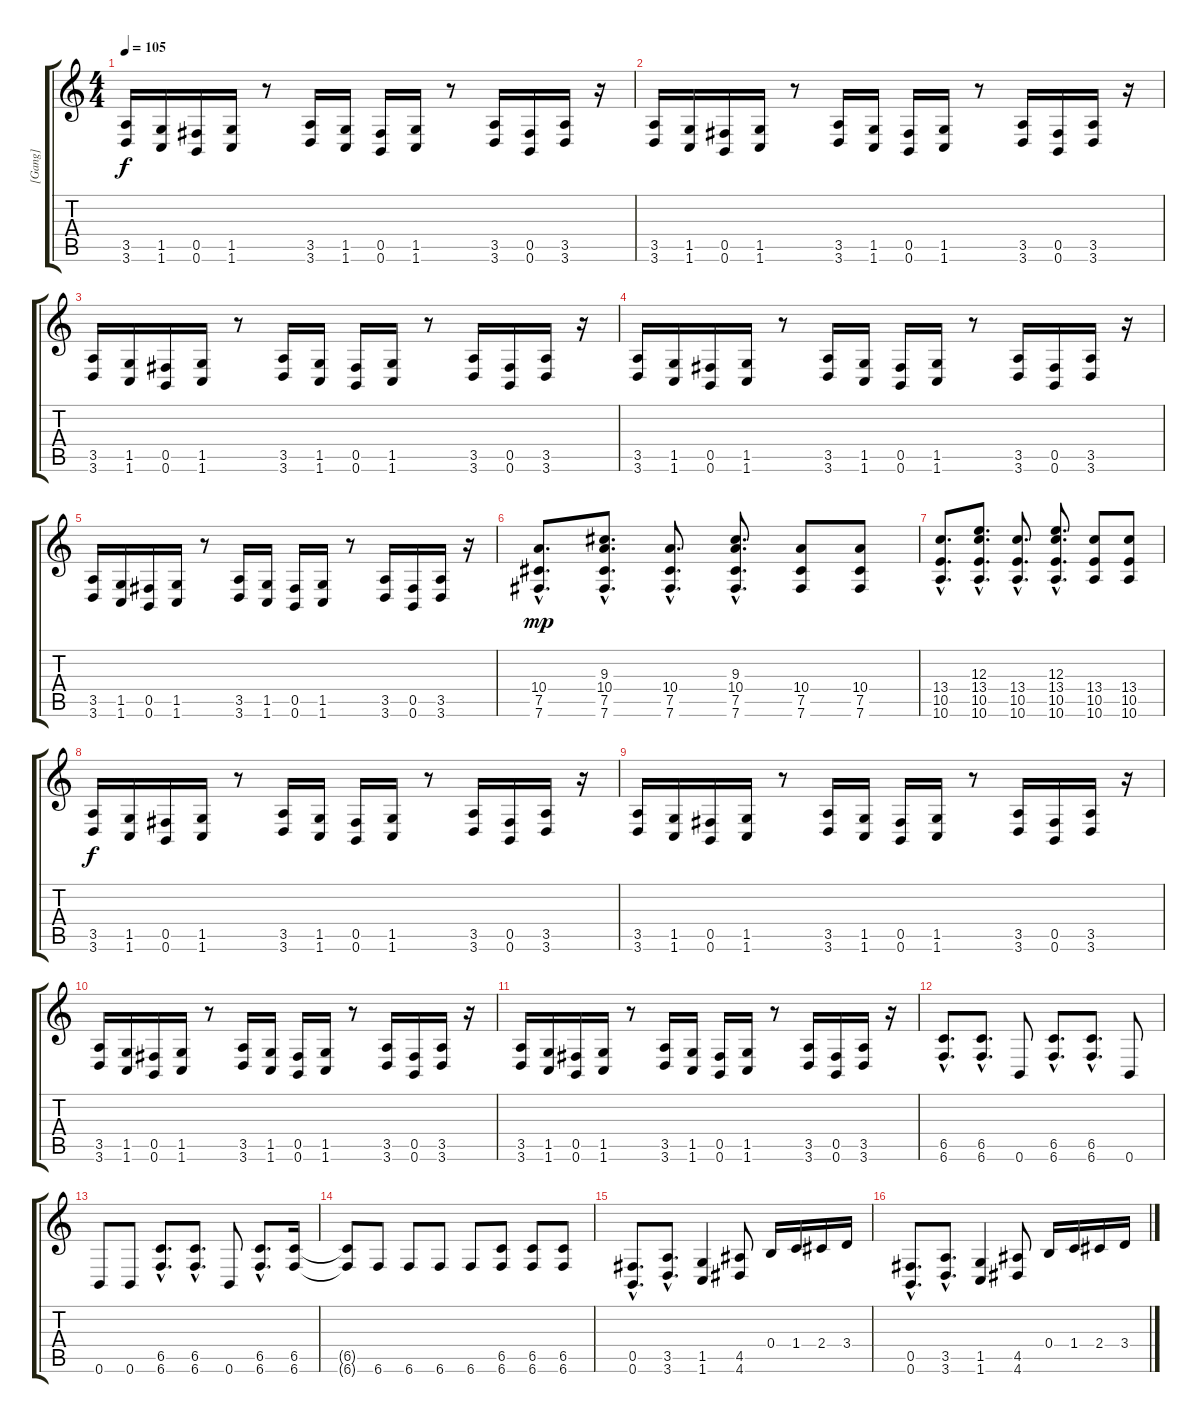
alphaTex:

\track ("[Gang]" "[Gang]") {instrument distortionguitar}
\staff {score tabs}
\tuning (Db4 Ab3 E3 B2 Gb2 B1) {hide}
\ts (4 4)
\tempo 105
\clef g2
\ks c
(3.5 3.6).16{dy f} (1.5 1.6).16 (0.5 0.6).16 (1.5 1.6).16 r.8 (3.5 3.6).16 (1.5 1.6).16 (0.5 0.6).16 (1.5 1.6).16 r.8 (3.5 3.6).16 (0.5 0.6).16 (3.5 3.6).16 r.16 |
(3.5 3.6).16 (1.5 1.6).16 (0.5 0.6).16 (1.5 1.6).16 r.8 (3.5 3.6).16 (1.5 1.6).16 (0.5 0.6).16 (1.5 1.6).16 r.8 (3.5 3.6).16 (0.5 0.6).16 (3.5 3.6).16 r.16 |
(3.5 3.6).16 (1.5 1.6).16 (0.5 0.6).16 (1.5 1.6).16 r.8 (3.5 3.6).16 (1.5 1.6).16 (0.5 0.6).16 (1.5 1.6).16 r.8 (3.5 3.6).16 (0.5 0.6).16 (3.5 3.6).16 r.16 |
(3.5 3.6).16 (1.5 1.6).16 (0.5 0.6).16 (1.5 1.6).16 r.8 (3.5 3.6).16 (1.5 1.6).16 (0.5 0.6).16 (1.5 1.6).16 r.8 (3.5 3.6).16 (0.5 0.6).16 (3.5 3.6).16 r.16 |
(3.5 3.6).16 (1.5 1.6).16 (0.5 0.6).16 (1.5 1.6).16 r.8 (3.5 3.6).16 (1.5 1.6).16 (0.5 0.6).16 (1.5 1.6).16 r.8 (3.5 3.6).16 (0.5 0.6).16 (3.5 3.6).16 r.16 |
(10.4{hac} 7.5{hac} 7.6{hac}).8{d dy mp} (9.3{hac} 10.4{hac} 7.5{hac} 7.6{hac}).8{d} (10.4{hac} 7.5{hac} 7.6{hac}).8{d} (9.3{hac} 10.4{hac} 7.5{hac} 7.6{hac}).8{d} (10.4 7.5 7.6).8 (10.4 7.5 7.6).8 |
(13.4{hac} 10.5{hac} 10.6{hac}).8{d} (12.3{hac} 13.4{hac} 10.5{hac} 10.6{hac}).8{d} (13.4{hac} 10.5{hac} 10.6{hac}).8{d} (12.3{hac} 13.4{hac} 10.5{hac} 10.6{hac}).8{d} (13.4 10.5 10.6).8 (13.4 10.5 10.6).8 |
(3.5 3.6).16{dy f} (1.5 1.6).16 (0.5 0.6).16 (1.5 1.6).16 r.8 (3.5 3.6).16 (1.5 1.6).16 (0.5 0.6).16 (1.5 1.6).16 r.8 (3.5 3.6).16 (0.5 0.6).16 (3.5 3.6).16 r.16 |
(3.5 3.6).16 (1.5 1.6).16 (0.5 0.6).16 (1.5 1.6).16 r.8 (3.5 3.6).16 (1.5 1.6).16 (0.5 0.6).16 (1.5 1.6).16 r.8 (3.5 3.6).16 (0.5 0.6).16 (3.5 3.6).16 r.16 |
(3.5 3.6).16 (1.5 1.6).16 (0.5 0.6).16 (1.5 1.6).16 r.8 (3.5 3.6).16 (1.5 1.6).16 (0.5 0.6).16 (1.5 1.6).16 r.8 (3.5 3.6).16 (0.5 0.6).16 (3.5 3.6).16 r.16 |
(3.5 3.6).16 (1.5 1.6).16 (0.5 0.6).16 (1.5 1.6).16 r.8 (3.5 3.6).16 (1.5 1.6).16 (0.5 0.6).16 (1.5 1.6).16 r.8 (3.5 3.6).16 (0.5 0.6).16 (3.5 3.6).16 r.16 |
(6.5{hac} 6.6{hac}).8{d} (6.5{hac} 6.6{hac}).8{d} 0.6.8 (6.5{hac} 6.6{hac}).8{d} (6.5{hac} 6.6{hac}).8{d} 0.6.8 |
0.6.8 0.6.8 (6.5{hac} 6.6{hac}).8{d} (6.5{hac} 6.6{hac}).8{d} 0.6.8 (6.5{hac} 6.6{hac}).8{d} (6.5 6.6).16 |
(6.5{t} 6.6{t}).8 6.6.8 6.6.8 6.6.8 6.6.8 (6.5 6.6).8 (6.5 6.6).8 (6.5 6.6).8 |
(0.5{hac} 0.6{hac}).8{d} (3.5{hac} 3.6{hac}).8{d} (1.5 1.6).4 (4.5 4.6).8 0.4.16 1.4.16 2.4.16 3.4.16 |
(0.5{hac} 0.6{hac}).8{d} (3.5{hac} 3.6{hac}).8{d} (1.5 1.6).4 (4.5 4.6).8 0.4.16 1.4.16 2.4.16 3.4.16
